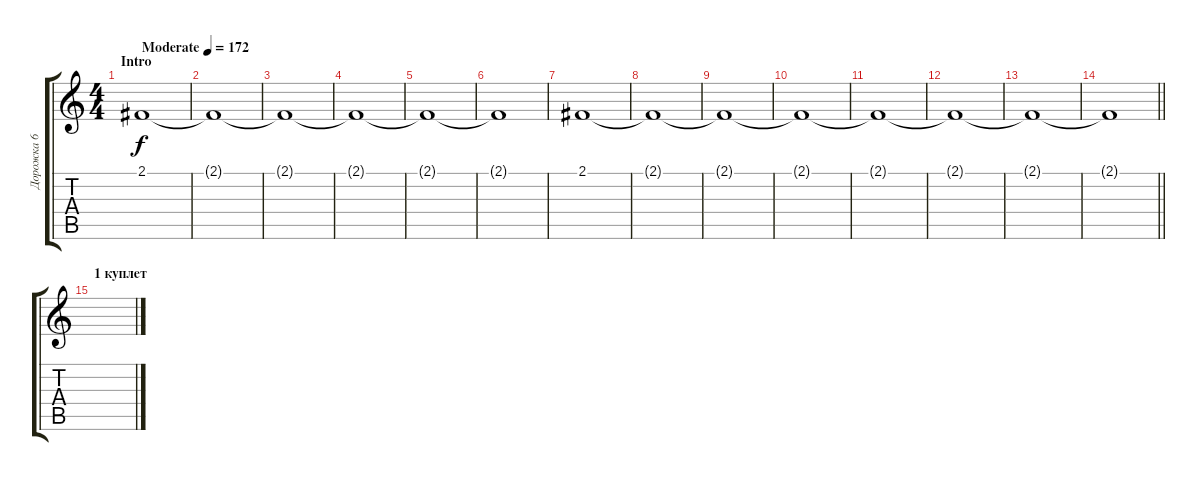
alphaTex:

\track ("Дорожка 6" "Дорожка 6") {instrument tremolostrings}
\staff {score tabs}
\tuning (E4 B3 G3 D3 A2 E2) {hide}
\ts (4 4)
\section ("" "Intro")
\tempo (172 "Moderate")
\clef g2
\ks c
2.1.1{dy f instrument tremolostrings} |
2.1{t}.1 |
2.1{t}.1 |
2.1{t}.1 |
2.1{t}.1 |
2.1{t}.1 |
2.1.1 |
2.1{t}.1 |
2.1{t}.1 |
2.1{t}.1 |
2.1{t}.1 |
2.1{t}.1 |
2.1{t}.1 |
\barLineRight lightlight
2.1{t}.1 |
\section ("" "1 куплет")
